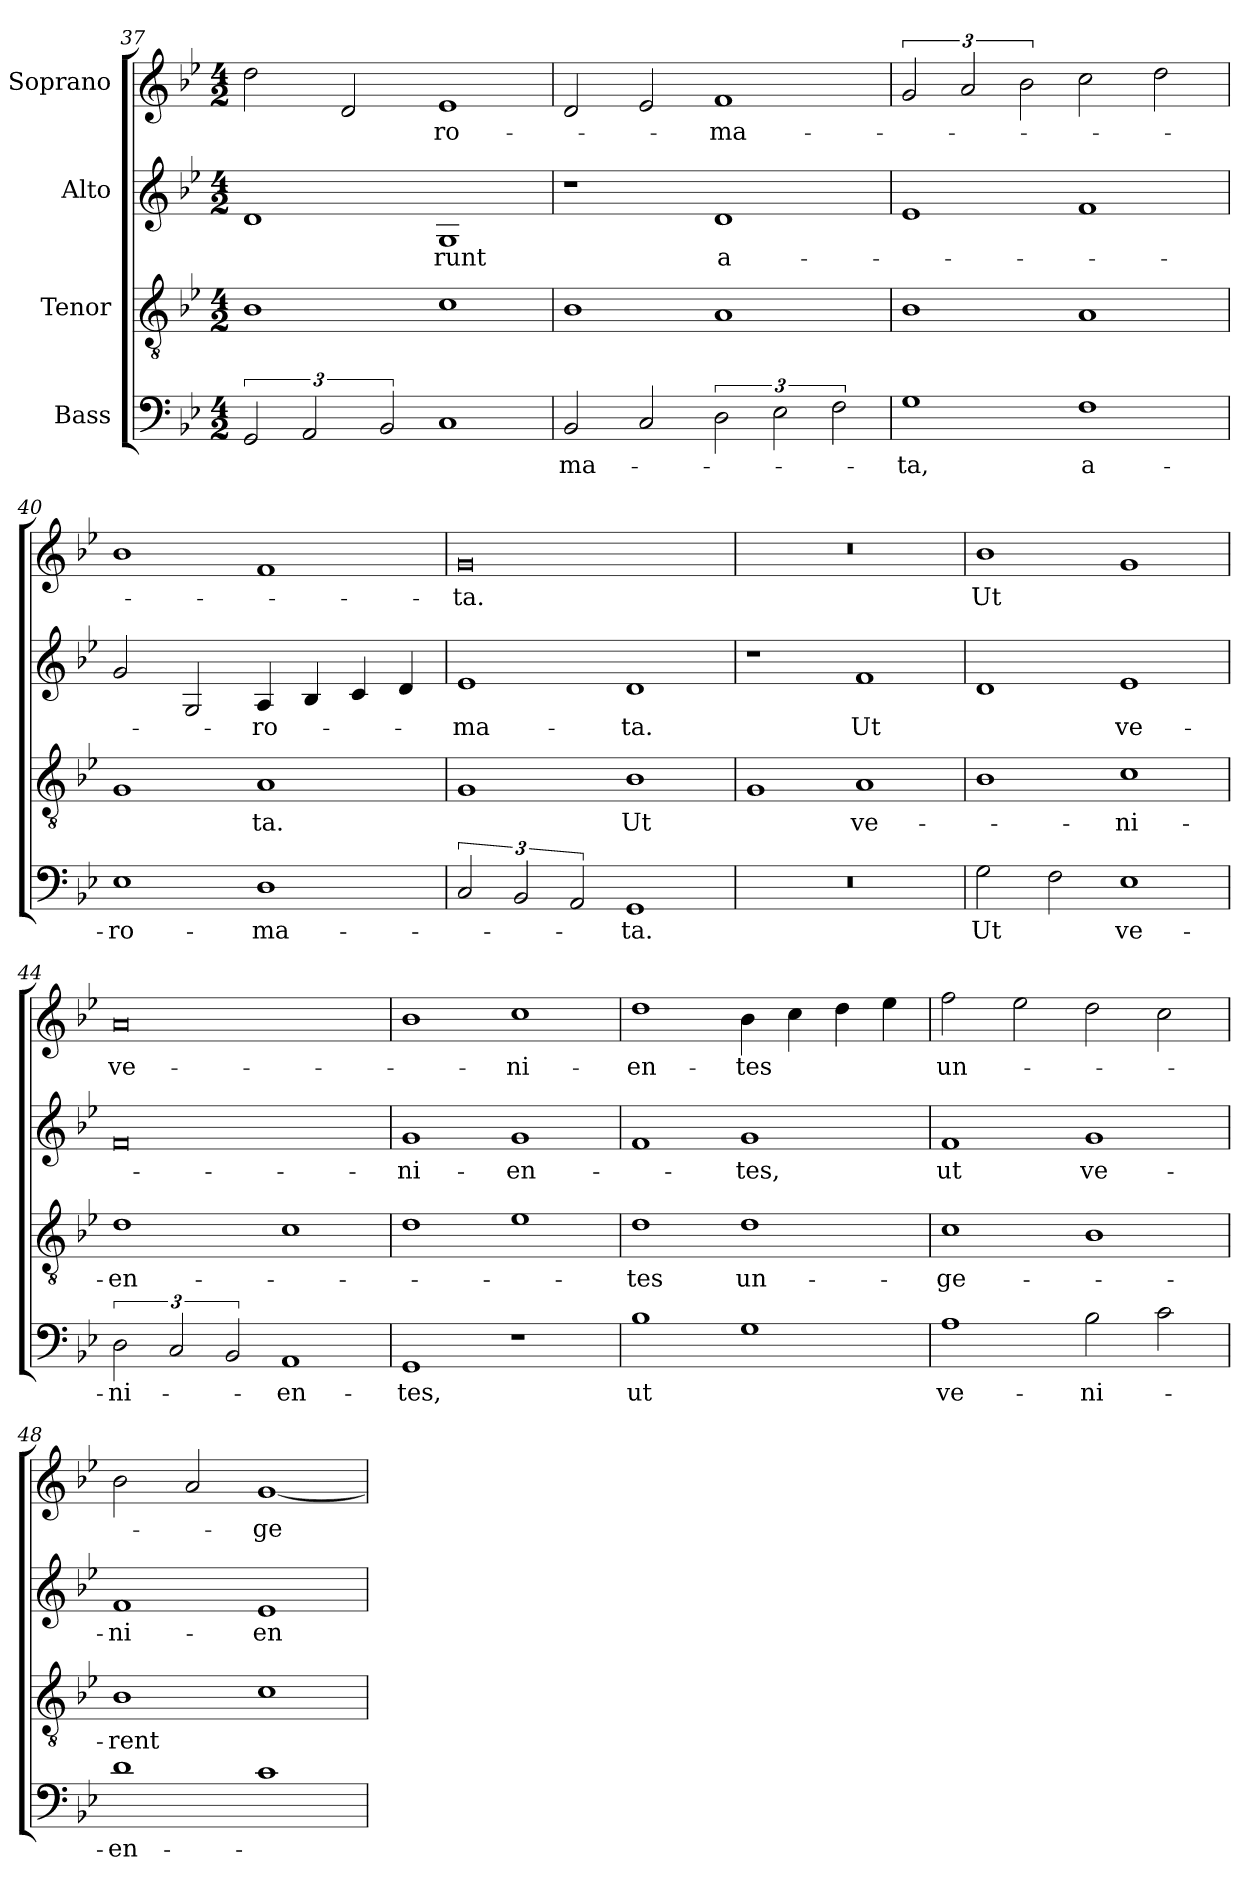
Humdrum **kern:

**kern	**text	**kern	**text	**kern	**text	**kern	**text
*part4	*part4	*part3	*part3	*part2	*part2	*part1	*part1
*staff4	*staff4	*staff3	*staff3	*staff2	*staff2	*staff1	*staff1
*I"Bass	*	*I"Tenor	*	*I"Alto	*	*I"Soprano	*
*clefF4	*	*clefGv2	*	*clefG2	*	*clefG2	*
*k[b-e-]	*	*k[b-e-]	*	*k[b-e-]	*	*k[b-e-]	*
*B-:	*	*B-:	*	*B-:	*	*B-:	*
*M4/2	*	*M4/2	*	*M4/2	*	*M4/2	*
=37	=37	=37	=37	=37	=37	=37	=37
3GG/	.	1B-	.	1d	.	2dd\	.
3AA/	.	.	.	.	.	.	.
.	.	.	.	.	.	2d/	.
3BB-/	.	.	.	.	.	.	.
!	!	!	!	!	!LO:LY:b	!	!LO:LY:b
1C	.	1c	.	1G	-runt	1e-	-ro-
=38	=38	=38	=38	=38	=38	=38	=38
!	!LO:LY:b	!	!	!	!	!	!
2BB-/	-ma-	1B-	.	1r	.	2d/	.
2C/	.	.	.	.	.	2e-/	.
!	!	!	!	!	!LO:LY:b	!	!LO:LY:b
3D\	.	1A	.	1d	a-	1f	-ma-
3E-\	.	.	.	.	.	.	.
3F\	.	.	.	.	.	.	.
=39	=39	=39	=39	=39	=39	=39	=39
!	!LO:LY:b	!	!	!	!	!	!
1G	-ta,	1B-	.	1e-	.	3g/	.
.	.	.	.	.	.	3a/	.
.	.	.	.	.	.	3b-\	.
!	!LO:LY:b	!	!	!	!	!	!
1F	a-	1A	.	1f	.	2cc\	.
.	.	.	.	.	.	2dd\	.
=40	=40	=40	=40	=40	=40	=40	=40
!	!LO:LY:b	!	!	!	!	!	!
1E-	-ro-	1G	.	2g/	.	1b-	.
.	.	.	.	2G/	.	.	.
!	!LO:LY:b	!	!LO:LY:b	!	!LO:LY:b	!	!
1D	-ma-	1A	-ta.	4A/	-ro-	1f	.
.	.	.	.	4B-/	.	.	.
.	.	.	.	4c/	.	.	.
.	.	.	.	4d/	.	.	.
!!LO:LB:g=z
=41	=41	=41	=41	=41	=41	=41	=41
!	!	!	!	!	!LO:LY:b	!	!LO:LY:b
3C/	.	1G	.	1e-	-ma-	0g	-ta.
3BB-/	.	.	.	.	.	.	.
3AA/	.	.	.	.	.	.	.
!	!LO:LY:b	!	!LO:LY:b	!	!LO:LY:b	!	!
1GG	-ta.	1B-	Ut	1d	-ta.	.	.
=42	=42	=42	=42	=42	=42	=42	=42
0r	.	1G	.	1r	.	0r	.
!	!	!	!LO:LY:b	!	!LO:LY:b	!	!
.	.	1A	ve-	1f	Ut	.	.
=43	=43	=43	=43	=43	=43	=43	=43
!	!LO:LY:b	!	!	!	!	!	!LO:LY:b
2G\	Ut	1B-	.	1d	.	1b-	Ut
2F\	.	.	.	.	.	.	.
!	!LO:LY:b	!	!LO:LY:b	!	!LO:LY:b	!	!
1E-	ve-	1c	-ni-	1e-	ve-	1g	.
=44	=44	=44	=44	=44	=44	=44	=44
!	!LO:LY:b	!	!LO:LY:b	!	!	!	!LO:LY:b
3D\	-ni-	1d	-en-	0f	.	0a	ve-
3C/	.	.	.	.	.	.	.
3BB-/	.	.	.	.	.	.	.
!	!LO:LY:b	!	!	!	!	!	!
1AA	-en-	1c	.	.	.	.	.
=45	=45	=45	=45	=45	=45	=45	=45
!	!LO:LY:b	!	!	!	!LO:LY:b	!	!
1GG	-tes,	1d	.	1g	-ni-	1b-	.
!	!	!	!	!	!LO:LY:b	!	!LO:LY:b
1r	.	1e-	.	1g	-en-	1cc	-ni-
=46	=46	=46	=46	=46	=46	=46	=46
!	!LO:LY:b	!	!LO:LY:b	!	!	!	!LO:LY:b
1B-	ut	1d	-tes	1f	.	1dd	-en-
!	!	!	!LO:LY:b	!	!LO:LY:b	!	!LO:LY:b
1G	.	1d	un-	1g	-tes,	4b-\	-tes
.	.	.	.	.	.	4cc\	.
.	.	.	.	.	.	4dd\	.
.	.	.	.	.	.	4ee-\	.
!!LO:LB:g=z
=47	=47	=47	=47	=47	=47	=47	=47
!	!LO:LY:b	!	!LO:LY:b	!	!LO:LY:b	!	!LO:LY:b
1A	ve-	1c	-ge-	1f	ut	2ff\	un-
.	.	.	.	.	.	2ee-\	.
!	!LO:LY:b	!	!	!	!LO:LY:b	!	!
2B-\	-ni-	1B-	.	1g	ve-	2dd\	.
2c\	.	.	.	.	.	2cc\	.
=48	=48	=48	=48	=48	=48	=48	=48
!	!LO:LY:b	!	!LO:LY:b	!	!LO:LY:b	!	!
1d	-en-	1B-	-rent	1f	-ni-	2b-\	.
.	.	.	.	.	.	2a/	.
!	!	!	!	!	!LO:LY:b	!	!LO:LY:b
1c	.	1c	.	1e-	-en-	[1g	-ge-
=	=	=	=	=	=	=	=
*-	*-	*-	*-	*-	*-	*-	*-
